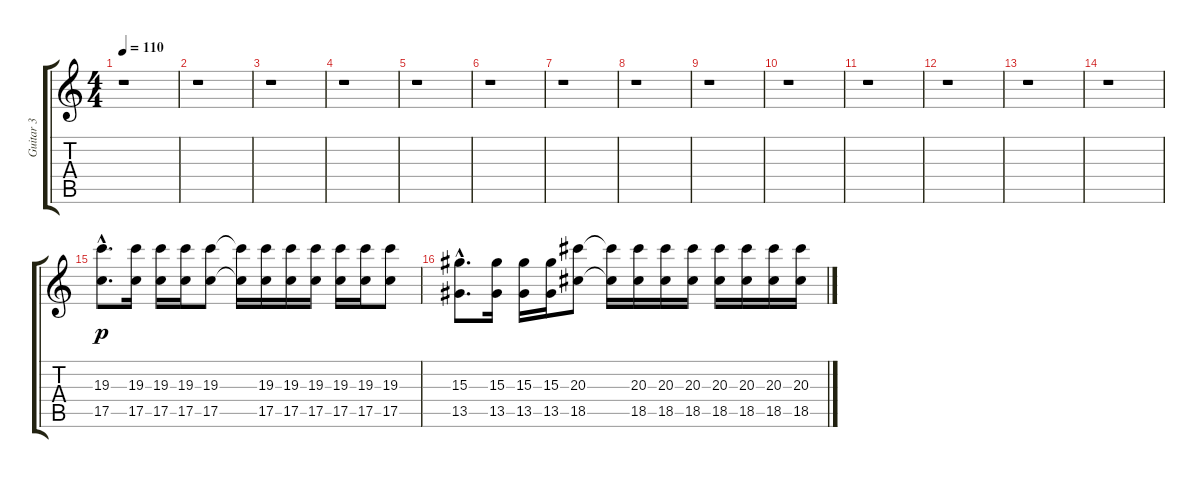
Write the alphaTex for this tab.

\track ("Guitar 3" "Guitar 3") {instrument distortionguitar}
\staff {score tabs}
\tuning (D4 A3 F3 C3 G2 C2) {hide}
\ts (4 4)
\tempo 110
\clef g2
\ks c
r.1{dy p} |
r.1 |
r.1 |
r.1 |
r.1 |
r.1 |
r.1 |
r.1 |
r.1 |
r.1 |
r.1 |
r.1 |
r.1 |
r.1 |
(19.3{hac} 17.5{hac}).8{d} (19.3 17.5).16 (19.3 17.5).16 (19.3 17.5).16 (19.3 17.5).8 (19.3{t} 17.5{t}).16 (19.3 17.5).16 (19.3 17.5).16 (19.3 17.5).16 (19.3 17.5).16 (19.3 17.5).16 (19.3 17.5).8 |
(15.3{hac} 13.5{hac}).8{d} (15.3 13.5).16 (15.3 13.5).16 (15.3 13.5).16 (20.3 18.5).8 (20.3{t} 18.5{t}).16 (20.3 18.5).16 (20.3 18.5).16 (20.3 18.5).16 (20.3 18.5).16 (20.3 18.5).16 (20.3 18.5).16 (20.3 18.5).16
